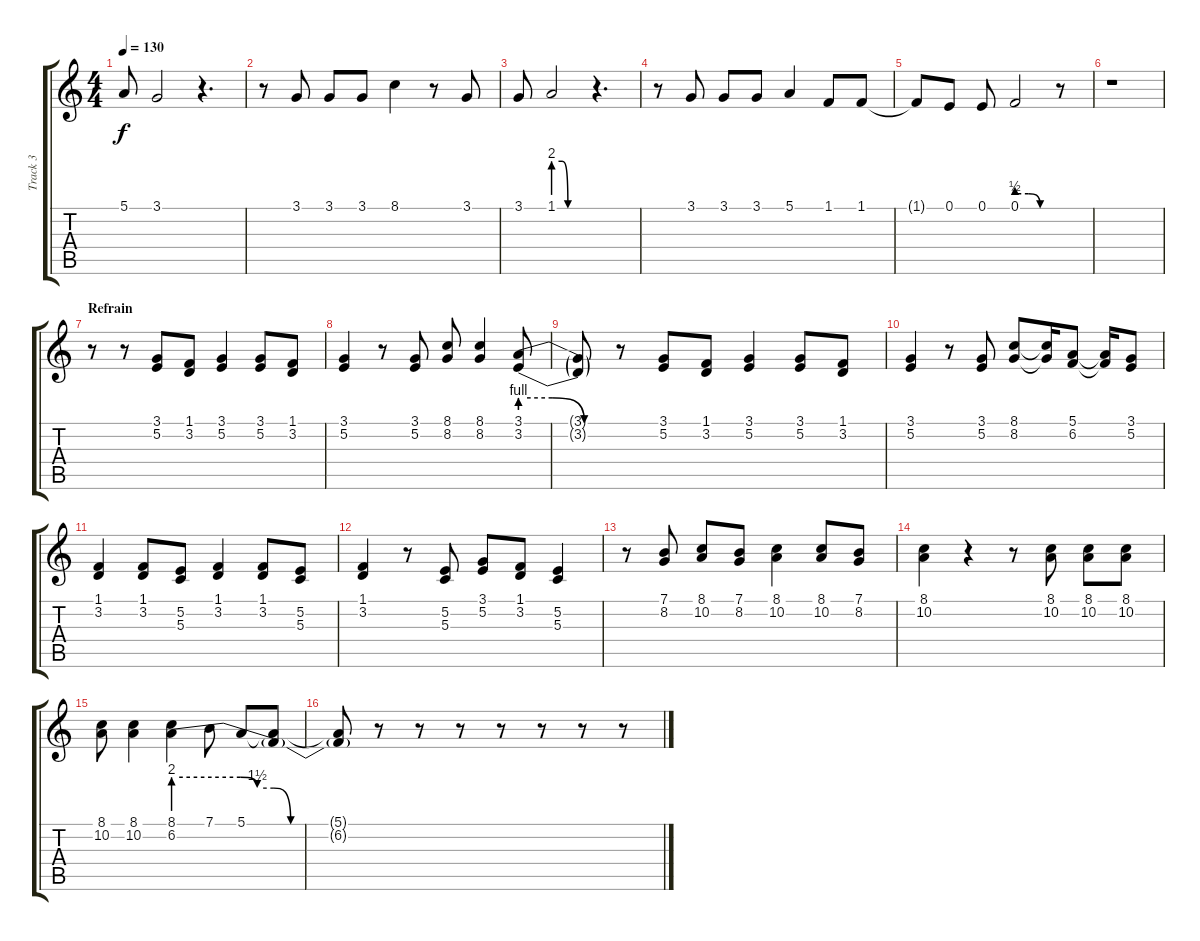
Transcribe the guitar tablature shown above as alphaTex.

\track ("Track 3" "Track 3") {instrument panflute}
\staff {score tabs}
\tuning (E4 B3 G3 D3 A2 E2) {hide}
\ts (4 4)
\tempo 130
\clef g2
\ks c
5.1.8{dy f} 3.1.2 r.4{d} |
r.8 3.1.8 3.1.8 3.1.8 8.1.4 r.8 3.1.8 |
3.1.8 1.1{be (custom 0 8 15 8 25 0 60 0)}.2 r.4{d} |
r.8 3.1.8 3.1.8 3.1.8 5.1.4 1.1.8 1.1.8 |
1.1{t}.8 0.1.8 0.1.8 0.1{be (custom 0 2 20 2 40 0 60 0)}.2 r.8 |
r.1 |
\section ("" "Refrain")
r.8 r.8 (3.1 5.2).8 (1.1 3.2).8 (3.1 5.2).4 (3.1 5.2).8 (1.1 3.2).8 |
(3.1 5.2).4 r.8 (3.1 5.2).8 (8.1 8.2).8 (8.1 8.2).4 (3.1{be (custom 0 4 20 4 40 0 60 0)} 3.2{be (custom 0 4 20 4 40 0 60 0)}).8 |
(3.1{t} 3.2{t}).8 r.8 (3.1 5.2).8 (1.1 3.2).8 (3.1 5.2).4 (3.1 5.2).8 (1.1 3.2).8 |
(3.1 5.2).4 r.8 (3.1 5.2).8 (8.1 8.2).8 (8.1{t} 8.2{t}).16 (5.1 6.2).8 (5.1{t} 6.2{t}).16 (3.1 5.2).8 |
(1.1 3.2).4 (1.1 3.2).8 (5.2 5.3).8 (1.1 3.2).4 (1.1 3.2).8 (5.2 5.3).8 |
(1.1 3.2).4 r.8 (5.2 5.3).8 (3.1 5.2).8 (1.1 3.2).8 (5.2 5.3).4 |
r.8 (7.1 8.2).8 (8.1 10.2).8 (7.1 8.2).8 (8.1 10.2).4 (8.1 10.2).8 (7.1 8.2).8 |
(8.1 10.2).4 r.4 r.8 (8.1 10.2).8 (8.1 10.2).8 (8.1 10.2).8 |
(8.1 10.2).8 (8.1 10.2).4 (8.1 6.2{be (custom 0 8 20 8 25 6 30 6 35 0 60 0)}).4 7.1.8 5.1.8 (5.1{t} 6.2{t}).8 |
(5.1{t} 6.2{t}).8 r.8 r.8 r.8 r.8 r.8 r.8 r.8
